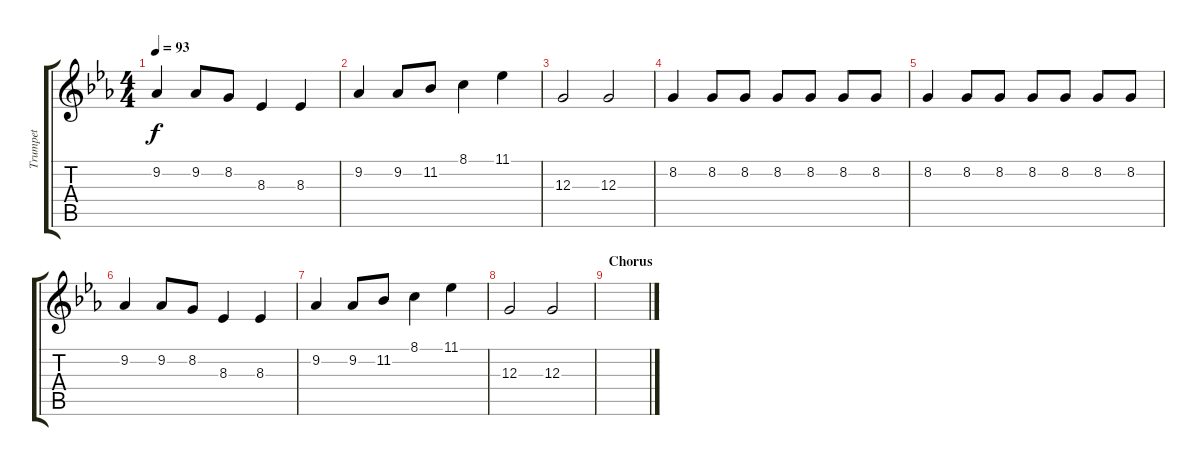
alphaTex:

\track ("Trumpet" "Trumpet") {instrument trumpet}
\staff {score tabs}
\tuning (E4 B3 G3 D3 A2 E2) {hide}
\ts (4 4)
\tempo 93
\clef g2
\ks eb
9.2.4{dy f} 9.2.8 8.2.8 8.3.4 8.3.4 |
9.2.4 9.2.8 11.2.8 8.1.4 11.1.4 |
12.3.2 12.3.2 |
8.2.4 8.2.8 8.2.8 8.2.8 8.2.8 8.2.8 8.2.8 |
8.2.4 8.2.8 8.2.8 8.2.8 8.2.8 8.2.8 8.2.8 |
9.2.4 9.2.8 8.2.8 8.3.4 8.3.4 |
9.2.4 9.2.8 11.2.8 8.1.4 11.1.4 |
12.3.2 12.3.2 |
\section ("" "Chorus")
